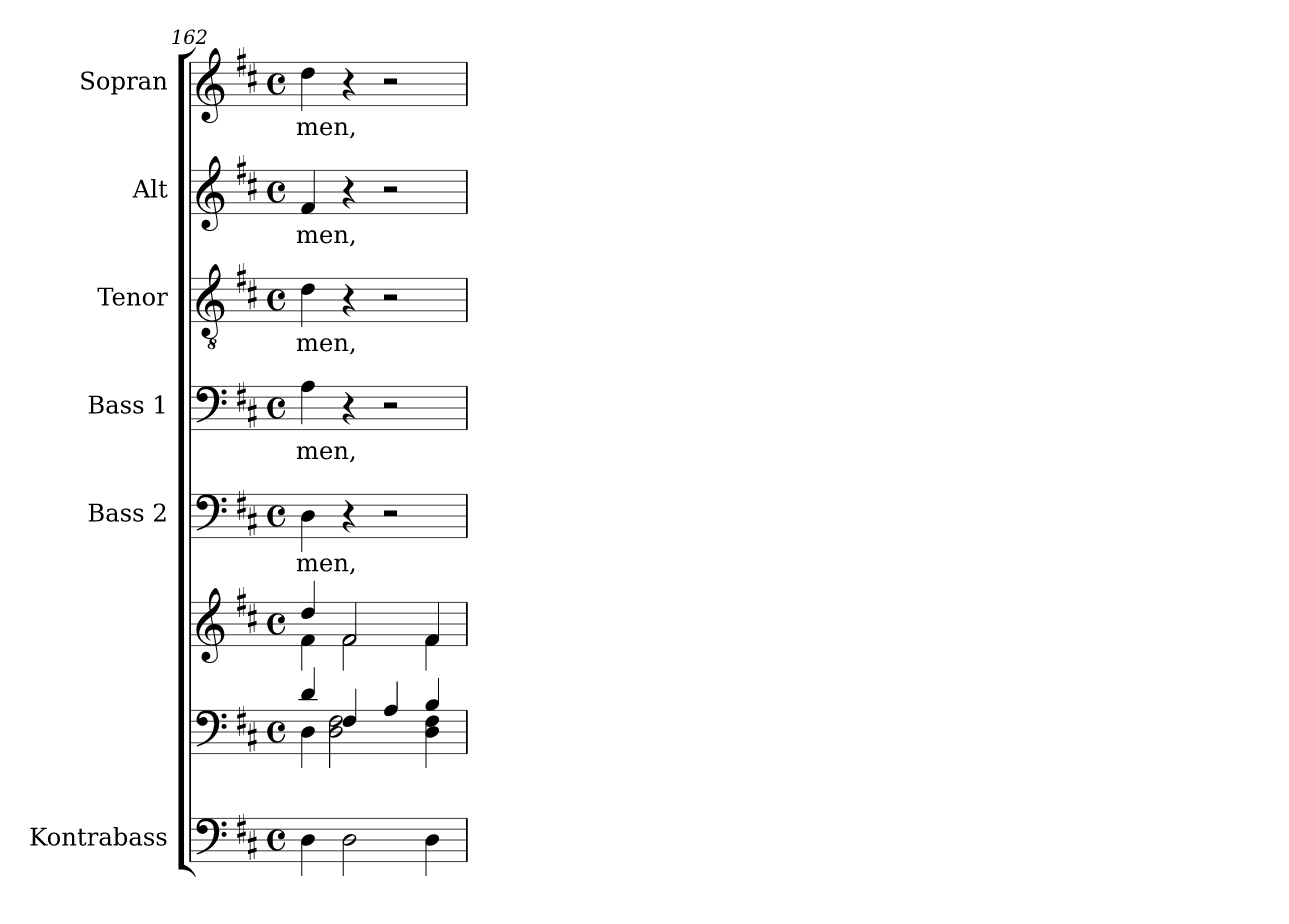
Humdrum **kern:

**kern	**kern	**kern	**kern	**text	**kern	**text	**kern	**text	**kern	**text	**kern	**text
*part7	*part6	*part6	*part5	*part5	*part4	*part4	*part3	*part3	*part2	*part2	*part1	*part1
*staff8	*staff7	*staff6	*staff5	*staff5	*staff4	*staff4	*staff3	*staff3	*staff2	*staff2	*staff1	*staff1
*I"Kontrabass	*	*	*I"Bass 2	*	*I"Bass 1	*	*I"Tenor	*	*I"Alt	*	*I"Sopran	*
*I'Kb.	*	*	*I'B. 2	*	*I'B. 1	*	*I'T.	*	*I'A.	*	*I'S.	*
*clefF4	*clefF4	*clefG2	*clefF4	*	*clefF4	*	*clefGv2	*	*clefG2	*	*clefG2	*
*ITrd7c12	*	*	*	*	*	*	*	*	*	*	*	*
*k[f#c#]	*k[f#c#]	*k[f#c#]	*k[f#c#]	*	*k[f#c#]	*	*k[f#c#]	*	*k[f#c#]	*	*k[f#c#]	*
*D:	*D:	*D:	*D:	*	*D:	*	*D:	*	*D:	*	*D:	*
*M4/4	*M4/4	*M4/4	*M4/4	*	*M4/4	*	*M4/4	*	*M4/4	*	*M4/4	*
*met(c)	*met(c)	*met(c)	*met(c)	*	*met(c)	*	*met(c)	*	*met(c)	*	*met(c)	*
=162	=162	=162	=162	=162	=162	=162	=162	=162	=162	=162	=162	=162
*	*^	*^	*	*	*	*	*	*	*	*	*	*
!	!	!	!	!	!	!LO:LY:b	!	!LO:LY:b	!	!LO:LY:b	!	!LO:LY:b	!	!LO:LY:b
4DD\	4d/	4D\	4dd/	4f#\	4D\	-men,	4A\	-men,	4d\	-men,	4f#/	-men,	4dd\	-men,
2DD\	4F#/	2D\ 2F#\	2f#/	2f#\	4r	.	4r	.	4r	.	4r	.	4r	.
.	4A/	.	.	.	2r	.	2r	.	2r	.	2r	.	2r	.
4DD\	4B/	4D\ 4F#\	4f#/	4f#\	.	.	.	.	.	.	.	.	.	.
*	*v	*v	*	*	*	*	*	*	*	*	*	*	*	*
*	*	*v	*v	*	*	*	*	*	*	*	*	*	*
=	=	=	=	=	=	=	=	=	=	=	=	=
*-	*-	*-	*-	*-	*-	*-	*-	*-	*-	*-	*-	*-
